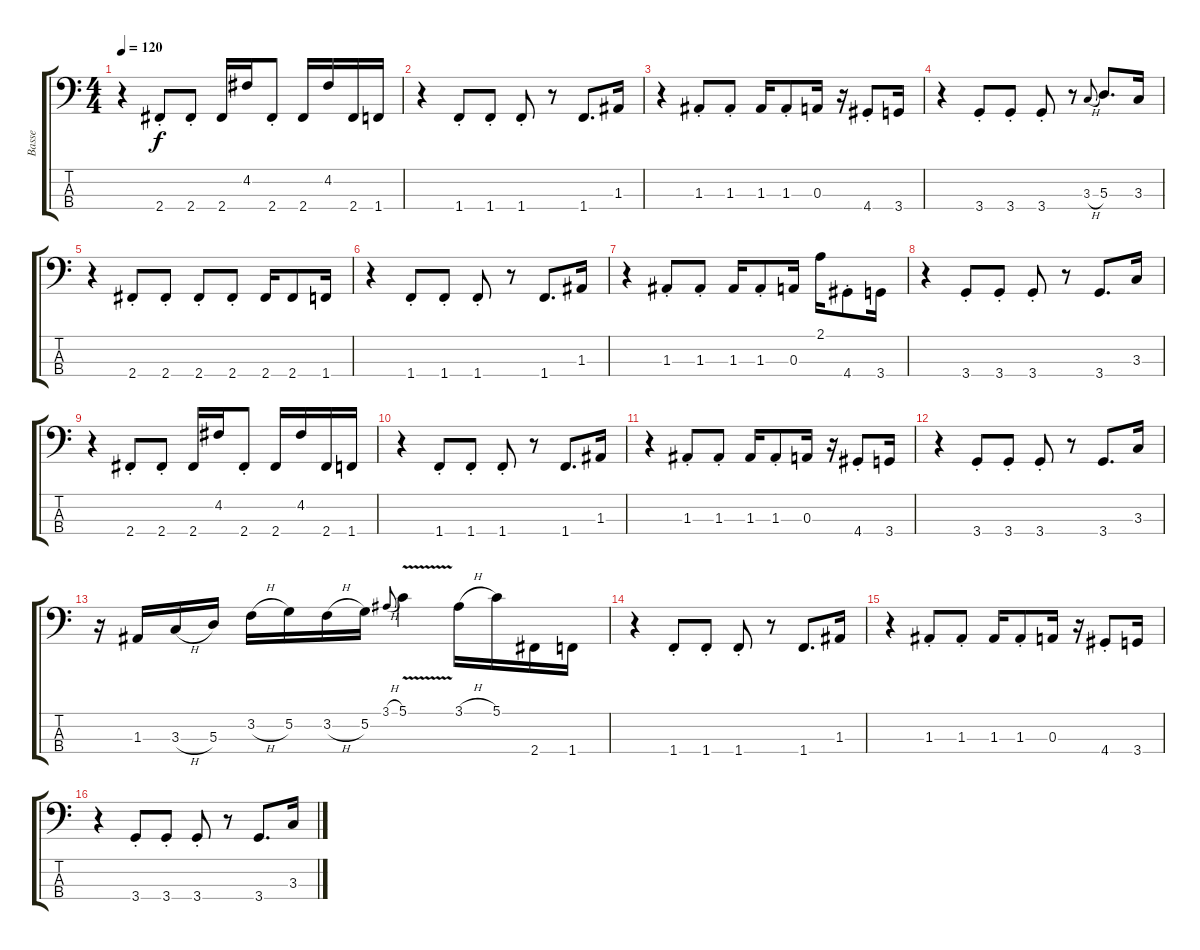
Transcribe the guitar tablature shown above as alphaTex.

\track ("Basse" "Basse") {instrument electricbassfinger}
\staff {score tabs}
\tuning (G2 D2 A1 E1) {hide}
\ts (4 4)
\tempo 120
\clef f4
\ks c
r.4{dy f} 2.4{st}.8 2.4{st}.8 2.4.16 4.2.16 2.4{st}.8 2.4.16 4.2.16 2.4.16 1.4.16 |
r.4 1.4{st}.8 1.4{st}.8 1.4{st}.8 r.8 1.4.8{d} 1.3.16 |
r.4 1.3{st}.8 1.3{st}.8 1.3.16 1.3{st}.8 0.3.16 r.16 4.4{st}.8 3.4.16 |
r.4 3.4{st}.8 3.4{st}.8 3.4{st}.8 r.8 3.3{h}.8{gr onbeat} 5.3.8{d} 3.3.16 |
r.4 2.4{st}.8 2.4{st}.8 2.4{st}.8 2.4{st}.8 2.4.16 2.4.8 1.4.16 |
r.4 1.4{st}.8 1.4{st}.8 1.4{st}.8 r.8 1.4.8{d} 1.3.16 |
r.4 1.3{st}.8 1.3{st}.8 1.3.16 1.3{st}.8 0.3.16 2.1.16 4.4{st}.8 3.4.16 |
r.4 3.4{st}.8 3.4{st}.8 3.4{st}.8 r.8 3.4.8{d} 3.3.16 |
r.4 2.4{st}.8 2.4{st}.8 2.4.16 4.2.16 2.4{st}.8 2.4.16 4.2.16 2.4.16 1.4.16 |
r.4 1.4{st}.8 1.4{st}.8 1.4{st}.8 r.8 1.4.8{d} 1.3.16 |
r.4 1.3{st}.8 1.3{st}.8 1.3.16 1.3{st}.8 0.3.16 r.16 4.4{st}.8 3.4.16 |
r.4 3.4{st}.8 3.4{st}.8 3.4{st}.8 r.8 3.4.8{d} 3.3.16 |
r.16 1.3.16 3.3{h}.16 5.3.16 3.2{h}.16 5.2.16 3.2{h}.16 5.2.16 3.1{h}.8{gr onbeat} 5.1{v}.4 3.1{h}.16 5.1.16 2.4.16 1.4.16 |
r.4 1.4{st}.8 1.4{st}.8 1.4{st}.8 r.8 1.4.8{d} 1.3.16 |
r.4 1.3{st}.8 1.3{st}.8 1.3.16 1.3{st}.8 0.3.16 r.16 4.4{st}.8 3.4.16 |
r.4 3.4{st}.8 3.4{st}.8 3.4{st}.8 r.8 3.4.8{d} 3.3.16
